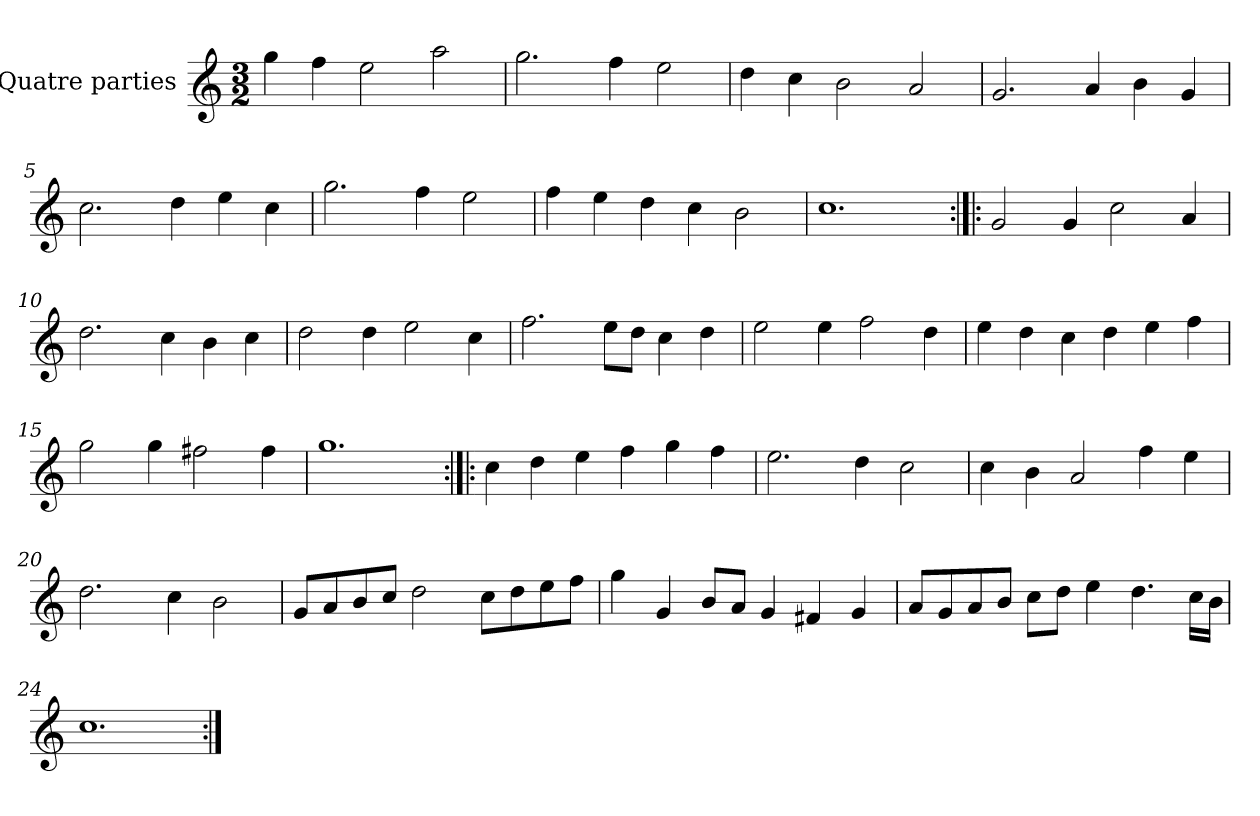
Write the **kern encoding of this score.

**kern
*part1
*staff1
*I"Quatre parties
*clefG2
*k[]
*M3/2
*MM180
=1
4gg\
4ff\
2ee\
2aa\
=2
2.gg\
4ff\
2ee\
=3
4dd\
4cc\
2b\
2a/
=4
2.g/
4a/
4b\
4g/
=5
2.cc\
4dd\
4ee\
4cc\
=6
2.gg\
4ff\
2ee\
=7
4ff\
4ee\
4dd\
4cc\
2b\
=8
1.cc
=9:|!|:
2g/
4g/
2cc\
4a/
=10
2.dd\
4cc\
4b\
4cc\
=11
2dd\
4dd\
2ee\
4cc\
=12
2.ff\
8ee\L
8dd\J
4cc\
4dd\
=13
2ee\
4ee\
2ff\
4dd\
=14
4ee\
4dd\
4cc\
4dd\
4ee\
4ff\
=15
2gg\
4gg\
2ff#X\
4ff#\
=16
1.gg
=17:|!|:
4cc\
4dd\
4ee\
4ff\
4gg\
4ff\
=18
2.ee\
4dd\
2cc\
=19
4cc\
4b\
2a/
4ff\
4ee\
=20
2.dd\
4cc\
2b\
=21
8g/L
8a/
8b/
8cc/J
2dd\
8cc\L
8dd\
8ee\
8ff\J
=22
4gg\
4g/
8b/L
8a/J
4g/
4f#X/
4g/
=23
8a/L
8g/
8a/
8b/J
8cc\L
8dd\J
4ee\
4.dd\
16cc\LL
16b\JJ
=24
1.cc
=:|!
*-
